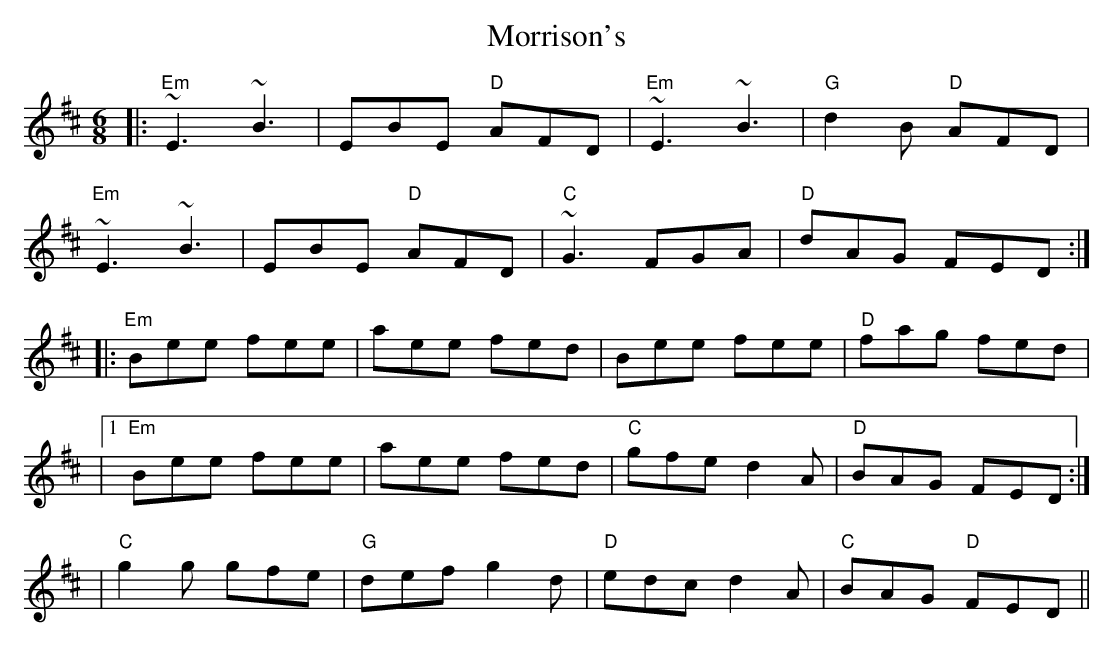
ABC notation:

X:1
T: Morrison's
M: 6/8
L: 1/8
K: Edor
|:"Em"~E3 ~B3|EBE "D"AFD|"Em"~E3 ~B3|"G"d2B "D"AFD|
"Em"~E3 ~B3|EBE "D"AFD|"C"~G3 FGA|"D"dAG FED:|
|:"Em"Bee fee|aee fed|Bee fee|"D"fag fed|
|1"Em"Bee fee|aee fed|"C"gfe d2A|"D"BAG FED:|2
|"C"g2g gfe|"G"def g2d|"D"edc d2A|"C"BAG "D"FED||
